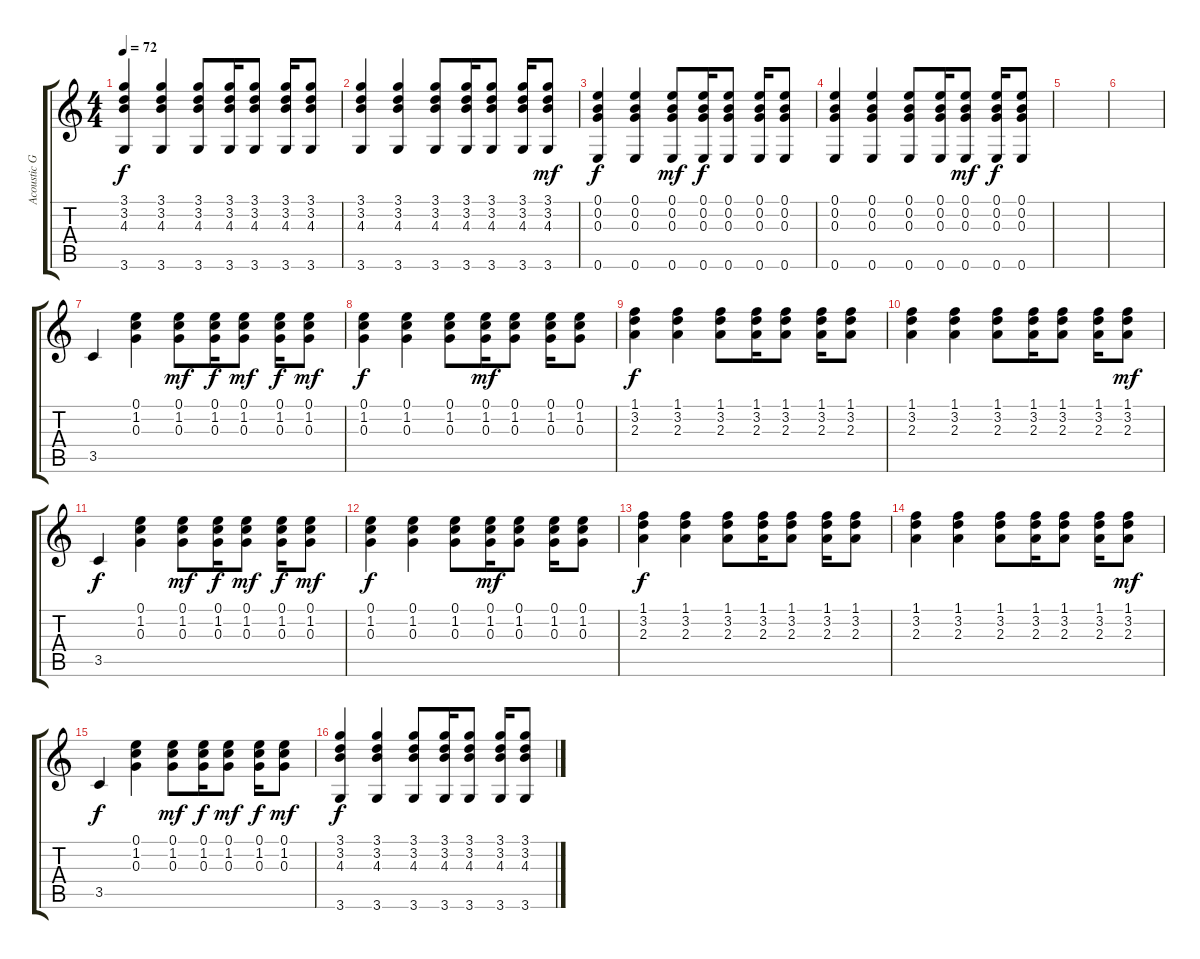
\track ("Acoustic Guitar 2" "Acoustic G") {instrument acousticguitarnylon}
\staff {score tabs}
\tuning (E4 B3 G3 D3 A2 E2) {hide}
\ts (4 4)
\tempo 72
\clef g2
\ks c
(3.1 3.2 4.3 3.6).4{dy f} (3.1 3.2 4.3 3.6).4 (3.1 3.2 4.3 3.6).8 (3.1 3.2 4.3 3.6).16 (3.1 3.2 4.3 3.6).8 (3.1 3.2 4.3 3.6).16 (3.1 3.2 4.3 3.6).8 |
(3.1 3.2 4.3 3.6).4 (3.1 3.2 4.3 3.6).4 (3.1 3.2 4.3 3.6).8 (3.1 3.2 4.3 3.6).16 (3.1 3.2 4.3 3.6).8 (3.1 3.2 4.3 3.6).16 (3.1 3.2 4.3 3.6).8{dy mf} |
(0.1 0.2 0.3 0.6).4{dy f} (0.1 0.2 0.3 0.6).4 (0.1 0.2 0.3 0.6).8{dy mf} (0.1 0.2 0.3 0.6).16{dy f} (0.1 0.2 0.3 0.6).8 (0.1 0.2 0.3 0.6).16 (0.1 0.2 0.3 0.6).8 |
(0.1 0.2 0.3 0.6).4 (0.1 0.2 0.3 0.6).4 (0.1 0.2 0.3 0.6).8 (0.1 0.2 0.3 0.6).16 (0.1 0.2 0.3 0.6).8{dy mf} (0.1 0.2 0.3 0.6).16{dy f} (0.1 0.2 0.3 0.6).8 |
|
|
3.5.4 (0.1 1.2 0.3).4 (0.1 1.2 0.3).8{dy mf} (0.1 1.2 0.3).16{dy f} (0.1 1.2 0.3).8{dy mf} (0.1 1.2 0.3).16{dy f} (0.1 1.2 0.3).8{dy mf} |
(0.1 1.2 0.3).4{dy f} (0.1 1.2 0.3).4 (0.1 1.2 0.3).8 (0.1 1.2 0.3).16{dy mf} (0.1 1.2 0.3).8 (0.1 1.2 0.3).16 (0.1 1.2 0.3).8 |
(1.1 3.2 2.3).4{dy f} (1.1 3.2 2.3).4 (1.1 3.2 2.3).8 (1.1 3.2 2.3).16 (1.1 3.2 2.3).8 (1.1 3.2 2.3).16 (1.1 3.2 2.3).8 |
(1.1 3.2 2.3).4 (1.1 3.2 2.3).4 (1.1 3.2 2.3).8 (1.1 3.2 2.3).16 (1.1 3.2 2.3).8 (1.1 3.2 2.3).16 (1.1 3.2 2.3).8{dy mf} |
3.5.4{dy f} (0.1 1.2 0.3).4 (0.1 1.2 0.3).8{dy mf} (0.1 1.2 0.3).16{dy f} (0.1 1.2 0.3).8{dy mf} (0.1 1.2 0.3).16{dy f} (0.1 1.2 0.3).8{dy mf} |
(0.1 1.2 0.3).4{dy f} (0.1 1.2 0.3).4 (0.1 1.2 0.3).8 (0.1 1.2 0.3).16{dy mf} (0.1 1.2 0.3).8 (0.1 1.2 0.3).16 (0.1 1.2 0.3).8 |
(1.1 3.2 2.3).4{dy f} (1.1 3.2 2.3).4 (1.1 3.2 2.3).8 (1.1 3.2 2.3).16 (1.1 3.2 2.3).8 (1.1 3.2 2.3).16 (1.1 3.2 2.3).8 |
(1.1 3.2 2.3).4 (1.1 3.2 2.3).4 (1.1 3.2 2.3).8 (1.1 3.2 2.3).16 (1.1 3.2 2.3).8 (1.1 3.2 2.3).16 (1.1 3.2 2.3).8{dy mf} |
3.5.4{dy f} (0.1 1.2 0.3).4 (0.1 1.2 0.3).8{dy mf} (0.1 1.2 0.3).16{dy f} (0.1 1.2 0.3).8{dy mf} (0.1 1.2 0.3).16{dy f} (0.1 1.2 0.3).8{dy mf} |
(3.1 3.2 4.3 3.6).4{dy f} (3.1 3.2 4.3 3.6).4 (3.1 3.2 4.3 3.6).8 (3.1 3.2 4.3 3.6).16 (3.1 3.2 4.3 3.6).8 (3.1 3.2 4.3 3.6).16 (3.1 3.2 4.3 3.6).8
